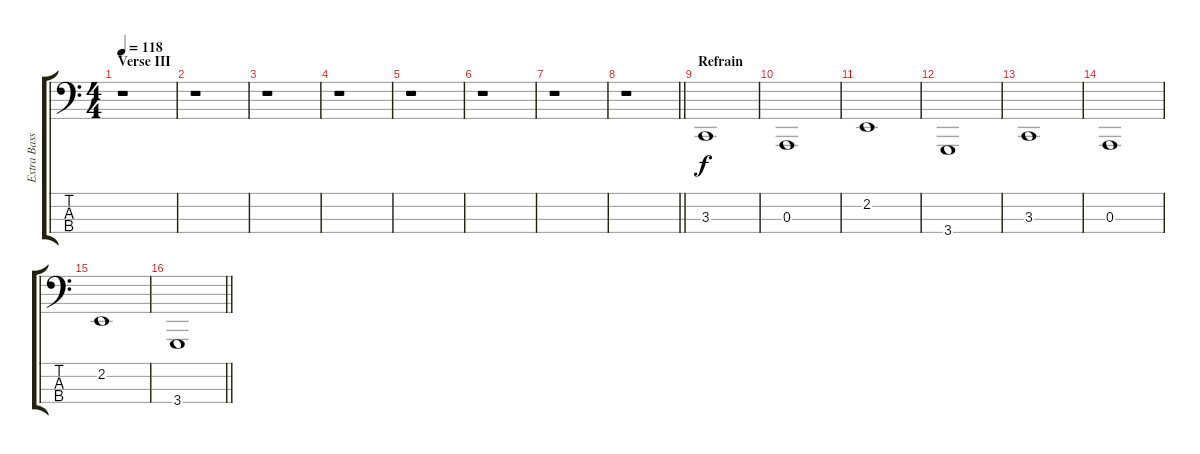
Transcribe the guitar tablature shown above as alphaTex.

\track ("Extra Bass" "Extra Bass") {instrument lead2sawtooth}
\staff {score tabs}
\tuning (G2 D2 A1 E1) {hide}
\ts (4 4)
\section ("" "Verse III")
\tempo 118
\clef f4
\ks c
r.1{dy f} |
r.1 |
r.1 |
r.1 |
r.1 |
r.1 |
r.1 |
\barLineRight lightlight
r.1 |
\section ("" "Refrain")
3.3.1 |
0.3.1 |
2.2.1 |
3.4.1 |
3.3.1 |
0.3.1 |
2.2.1 |
\barLineRight lightlight
3.4.1
